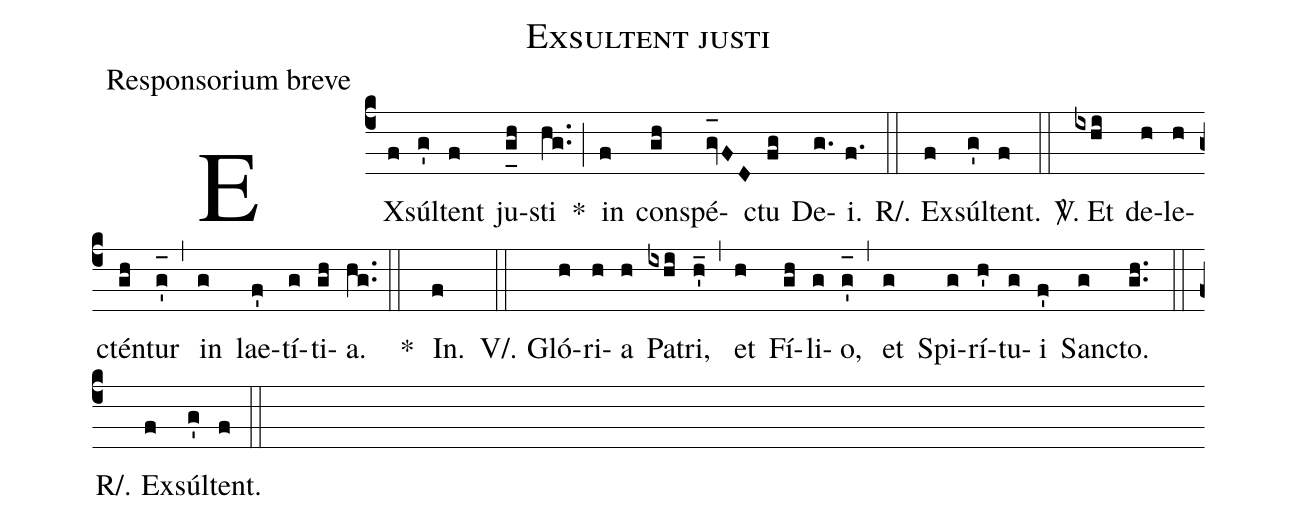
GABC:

name:Exsultent justi;
office-part:Responsorium breve;
%%
(c4) EX(f)súl(g')tent(f) ju(g_[uh:l]h)sti(hg..) *(;) in(f) con(gh)spé(gv_[oh:h]FD)ctu(fg) De(g.)i.(f.) (::)
R/. Ex(f)súl(g')tent.(f) (::)
<sp>V/</sp>. Et(ixhi) de(h)le(h)ctén(gh)tur(g'_[oh:h]) (,) in(g) lae(f')tí(g)ti(gh)a.(hg..) (::)
*() In.(f) (::)
V/. Gló(h)ri(h)a(h) Pa(ixhi)tri,(h'_) (,) et(h) Fí(gh)li(g)o,(g'_[oh:h]) (,) et(g) Spi(g)rí(h')tu(g)i(f') San(g)cto.(gh..) (::)
R/. Ex(f)súl(g')tent.(f) (::)
